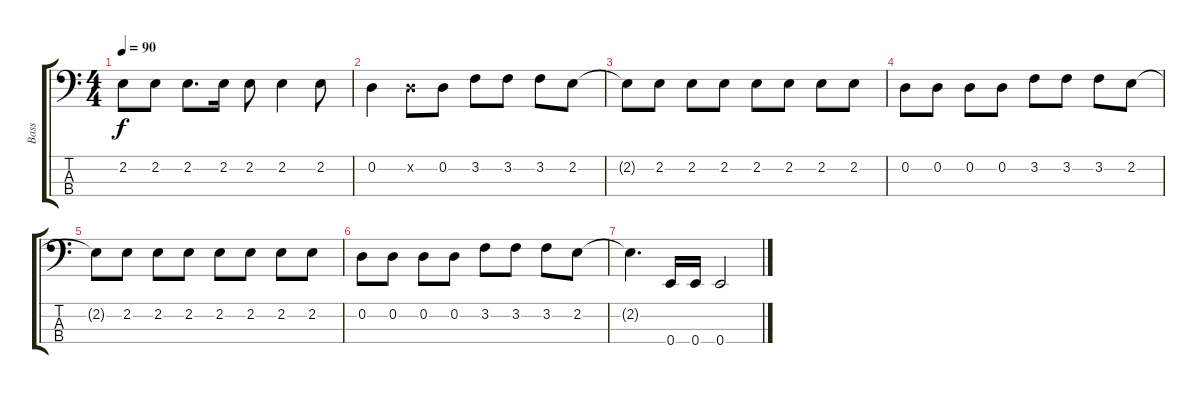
\track ("Bass" "Bass") {instrument acousticbass}
\staff {score tabs}
\tuning (G2 D2 A1 E1) {hide}
\ts (4 4)
\tempo 90
\clef f4
\ks c
2.2{t}.8{dy f} 2.2.8 2.2.8{d} 2.2.16 2.2.8 2.2.4 2.2.8 |
0.2.4 0.2{x}.8 0.2.8 3.2.8 3.2.8 3.2.8 2.2.8 |
2.2{t}.8 2.2.8 2.2.8 2.2.8 2.2.8 2.2.8 2.2.8 2.2.8 |
0.2.8 0.2.8 0.2.8 0.2.8 3.2.8 3.2.8 3.2.8 2.2.8 |
2.2{t}.8 2.2.8 2.2.8 2.2.8 2.2.8 2.2.8 2.2.8 2.2.8 |
0.2.8 0.2.8 0.2.8 0.2.8 3.2.8 3.2.8 3.2.8 2.2.8 |
2.2{t}.4{d} 0.4.16 0.4.16 0.4.2
